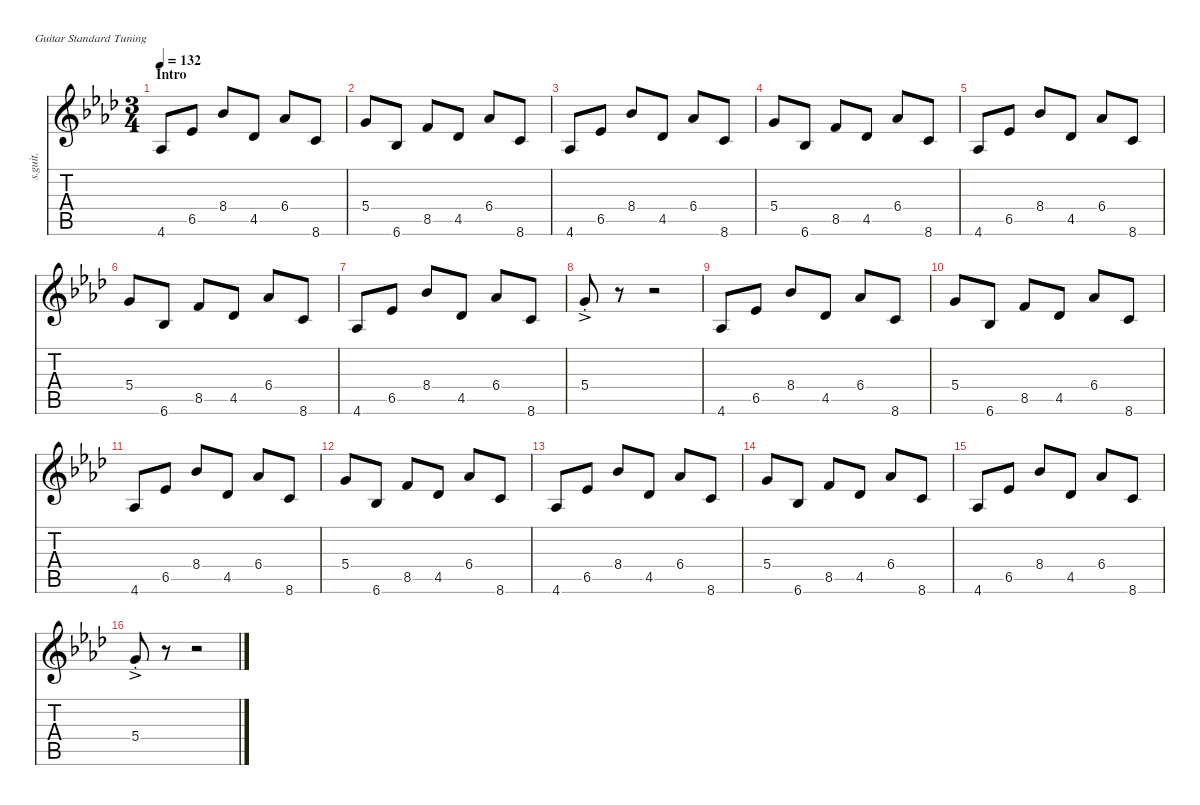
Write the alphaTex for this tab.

\defaultSystemsLayout 4
\hideDynamics
\bracketExtendMode nobrackets
\otherSystemsTrackNameOrientation horizontal
\track ("Dave Matthews" "s.guit.") {defaultSystemsLayout 8 instrument acousticguitarsteel}
\staff {score tabs}
\tuning (E4 B3 G3 D3 A2 E2)
\ts (3 4)
\beaming (8 2 2 2)
\section ("" "Intro")
\tempo 132
\clef g2
\ks ab
4.6{acc b}.8{dy f instrument acousticguitarsteel beam Up} 6.5{acc b}.8{beam Up} 8.4{acc b}.8{beam Up} 4.5{acc b}.8{beam Up} 6.4{acc b}.8{beam Up} 8.6{acc forcenatural}.8{beam Up} |
5.4{acc forcenatural}.8{beam Up} 6.6{acc b}.8{beam Up} 8.5{acc forcenatural}.8{beam Up} 4.5{acc b}.8{beam Up} 6.4{acc b}.8{beam Up} 8.6{acc forcenatural}.8{beam Up} |
4.6{acc b}.8{beam Up} 6.5{acc b}.8{beam Up} 8.4{acc b}.8{beam Up} 4.5{acc b}.8{beam Up} 6.4{acc b}.8{beam Up} 8.6{acc forcenatural}.8{beam Up} |
5.4{acc forcenatural}.8{beam Up} 6.6{acc b}.8{beam Up} 8.5{acc forcenatural}.8{beam Up} 4.5{acc b}.8{beam Up} 6.4{acc b}.8{beam Up} 8.6{acc forcenatural}.8{beam Up} |
4.6{acc b}.8{beam Up} 6.5{acc b}.8{beam Up} 8.4{acc b}.8{beam Up} 4.5{acc b}.8{beam Up} 6.4{acc b}.8{beam Up} 8.6{acc forcenatural}.8{beam Up} |
5.4{acc forcenatural}.8{beam Up} 6.6{acc b}.8{beam Up} 8.5{acc forcenatural}.8{beam Up} 4.5{acc b}.8{beam Up} 6.4{acc b}.8{beam Up} 8.6{acc forcenatural}.8{beam Up} |
4.6{acc b}.8{beam Up} 6.5{acc b}.8{beam Up} 8.4{acc b}.8{beam Up} 4.5{acc b}.8{beam Up} 6.4{acc b}.8{beam Up} 8.6{acc forcenatural}.8{beam Up} |
5.4{ac st acc forcenatural}.8{dy ff beam Up} r.8{beam Up} r.2{beam Up} |
4.6{acc b}.8{dy f beam Up} 6.5{acc b}.8{beam Up} 8.4{acc b}.8{beam Up} 4.5{acc b}.8{beam Up} 6.4{acc b}.8{beam Up} 8.6{acc forcenatural}.8{beam Up} |
5.4{acc forcenatural}.8{beam Up} 6.6{acc b}.8{beam Up} 8.5{acc forcenatural}.8{beam Up} 4.5{acc b}.8{beam Up} 6.4{acc b}.8{beam Up} 8.6{acc forcenatural}.8{beam Up} |
4.6{acc b}.8{beam Up} 6.5{acc b}.8{beam Up} 8.4{acc b}.8{beam Up} 4.5{acc b}.8{beam Up} 6.4{acc b}.8{beam Up} 8.6{acc forcenatural}.8{beam Up} |
5.4{acc forcenatural}.8{beam Up} 6.6{acc b}.8{beam Up} 8.5{acc forcenatural}.8{beam Up} 4.5{acc b}.8{beam Up} 6.4{acc b}.8{beam Up} 8.6{acc forcenatural}.8{beam Up} |
4.6{acc b}.8{beam Up} 6.5{acc b}.8{beam Up} 8.4{acc b}.8{beam Up} 4.5{acc b}.8{beam Up} 6.4{acc b}.8{beam Up} 8.6{acc forcenatural}.8{beam Up} |
5.4{acc forcenatural}.8{beam Up} 6.6{acc b}.8{beam Up} 8.5{acc forcenatural}.8{beam Up} 4.5{acc b}.8{beam Up} 6.4{acc b}.8{beam Up} 8.6{acc forcenatural}.8{beam Up} |
4.6{acc b}.8{beam Up} 6.5{acc b}.8{beam Up} 8.4{acc b}.8{beam Up} 4.5{acc b}.8{beam Up} 6.4{acc b}.8{beam Up} 8.6{acc forcenatural}.8{beam Up} |
5.4{ac st acc forcenatural}.8{dy ff beam Up} r.8{beam Up} r.2{beam Up}
